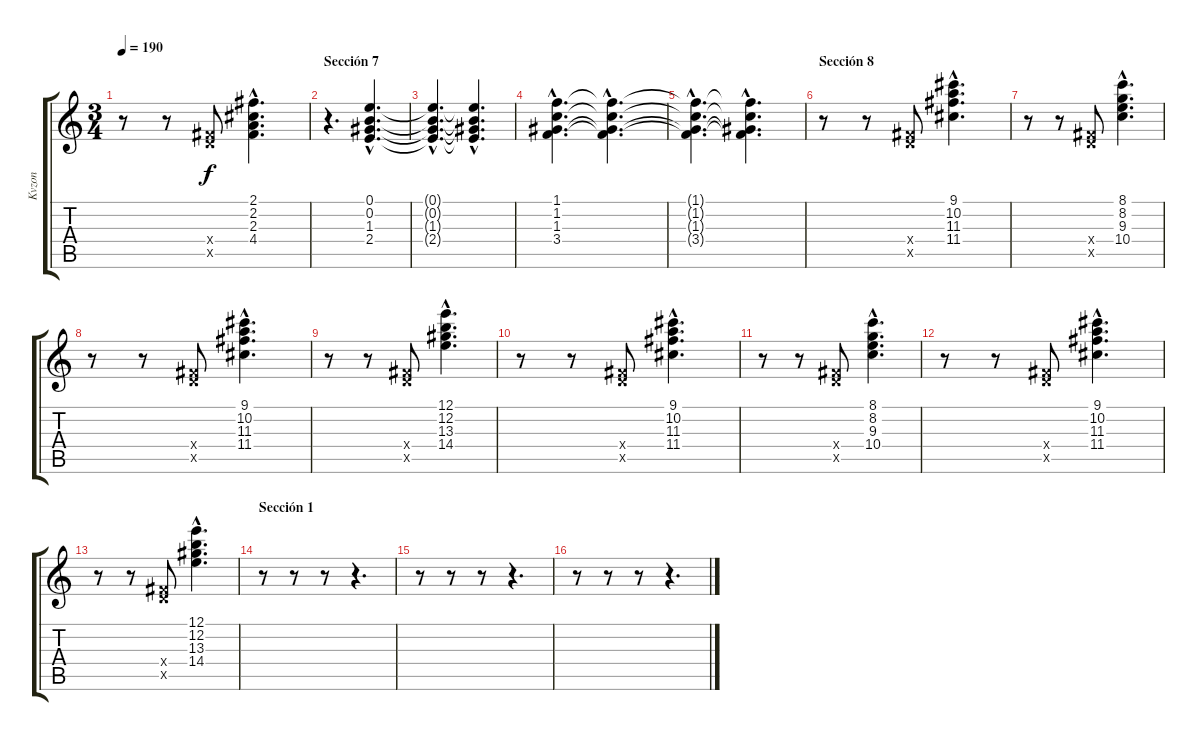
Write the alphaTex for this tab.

\track ("Kvzon" "Kvzon") {instrument overdrivenguitar}
\staff {score tabs}
\tuning (E4 B3 G3 D3 A2 E2) {hide}
\ts (3 4)
\tempo 190
\clef g2
\ks c
r.8{dy f} r.8 (0.4{x} 9.5{x}).8 (2.1{hac} 2.2{hac} 2.3{hac} 4.4{hac}).4{d} |
\section ("" "Sección 7")
r.4{d} (0.1{hac} 0.2{hac} 1.3{hac} 2.4{hac}).4{d} |
(0.1{hac t} 0.2{hac t} 1.3{hac t} 2.4{hac t}).4{d} (0.1{hac t} 0.2{hac t} 1.3{hac t} 2.4{hac t}).4{d} |
(1.1{hac} 1.2{hac} 1.3{hac} 3.4{hac}).4{d} (1.1{hac t} 1.2{hac t} 1.3{hac t} 3.4{hac t}).4{d} |
(1.1{hac t} 1.2{hac t} 1.3{hac t} 3.4{hac t}).4{d} (1.1{hac t} 1.2{hac t} 1.3{hac t} 3.4{hac t}).4{d} |
\section ("" "Sección 8")
r.8 r.8 (0.4{x} 9.5{x}).8 (9.1{hac} 10.2{hac} 11.3{hac} 11.4{hac}).4{d} |
r.8 r.8 (0.4{x} 9.5{x}).8 (8.1{hac} 8.2{hac} 9.3{hac} 10.4{hac}).4{d} |
r.8 r.8 (0.4{x} 9.5{x}).8 (9.1{hac} 10.2{hac} 11.3{hac} 11.4{hac}).4{d} |
r.8 r.8 (0.4{x} 9.5{x}).8 (12.1{hac} 12.2{hac} 13.3{hac} 14.4{hac}).4{d} |
r.8 r.8 (0.4{x} 9.5{x}).8 (9.1{hac} 10.2{hac} 11.3{hac} 11.4{hac}).4{d} |
r.8 r.8 (0.4{x} 9.5{x}).8 (8.1{hac} 8.2{hac} 9.3{hac} 10.4{hac}).4{d} |
r.8 r.8 (0.4{x} 9.5{x}).8 (9.1{hac} 10.2{hac} 11.3{hac} 11.4{hac}).4{d} |
r.8 r.8 (0.4{x} 9.5{x}).8 (12.1{hac} 12.2{hac} 13.3{hac} 14.4{hac}).4{d} |
\section ("" "Sección 1")
r.8 r.8 r.8 r.4{d} |
r.8 r.8 r.8 r.4{d} |
r.8 r.8 r.8 r.4{d}
